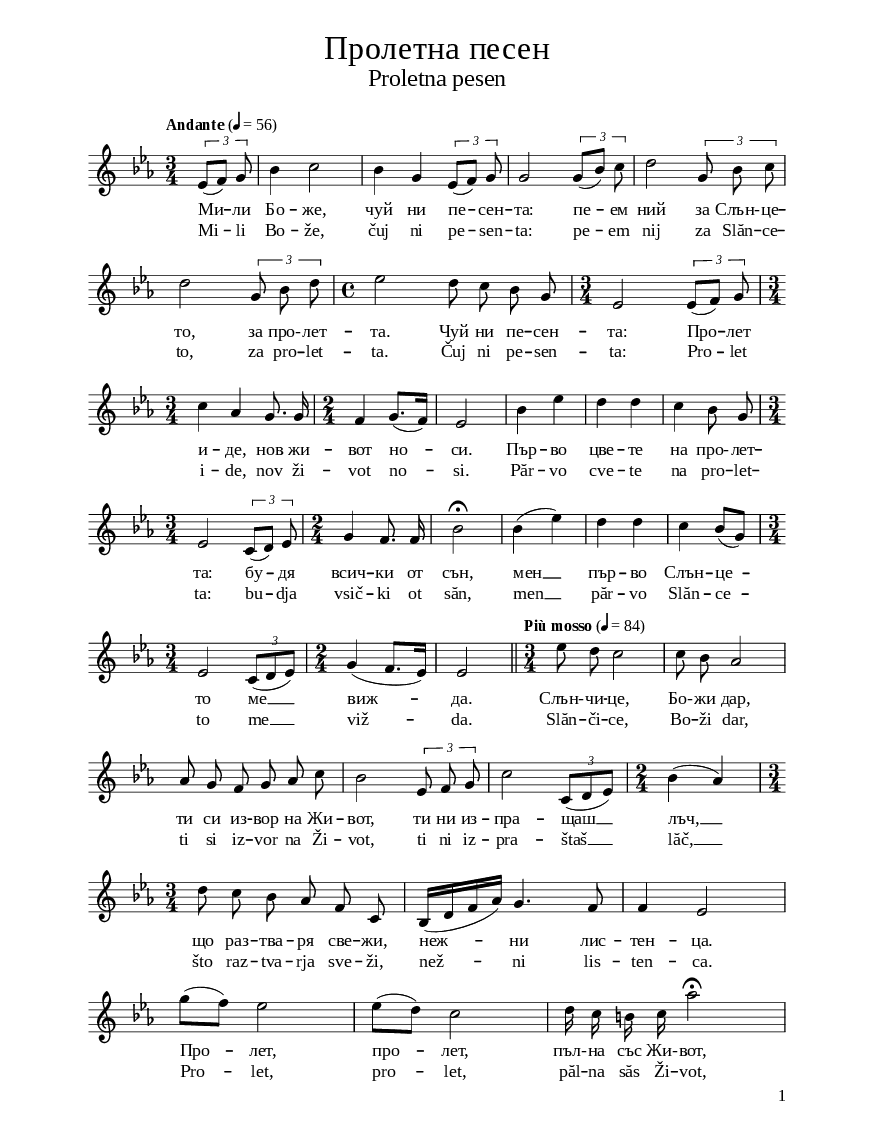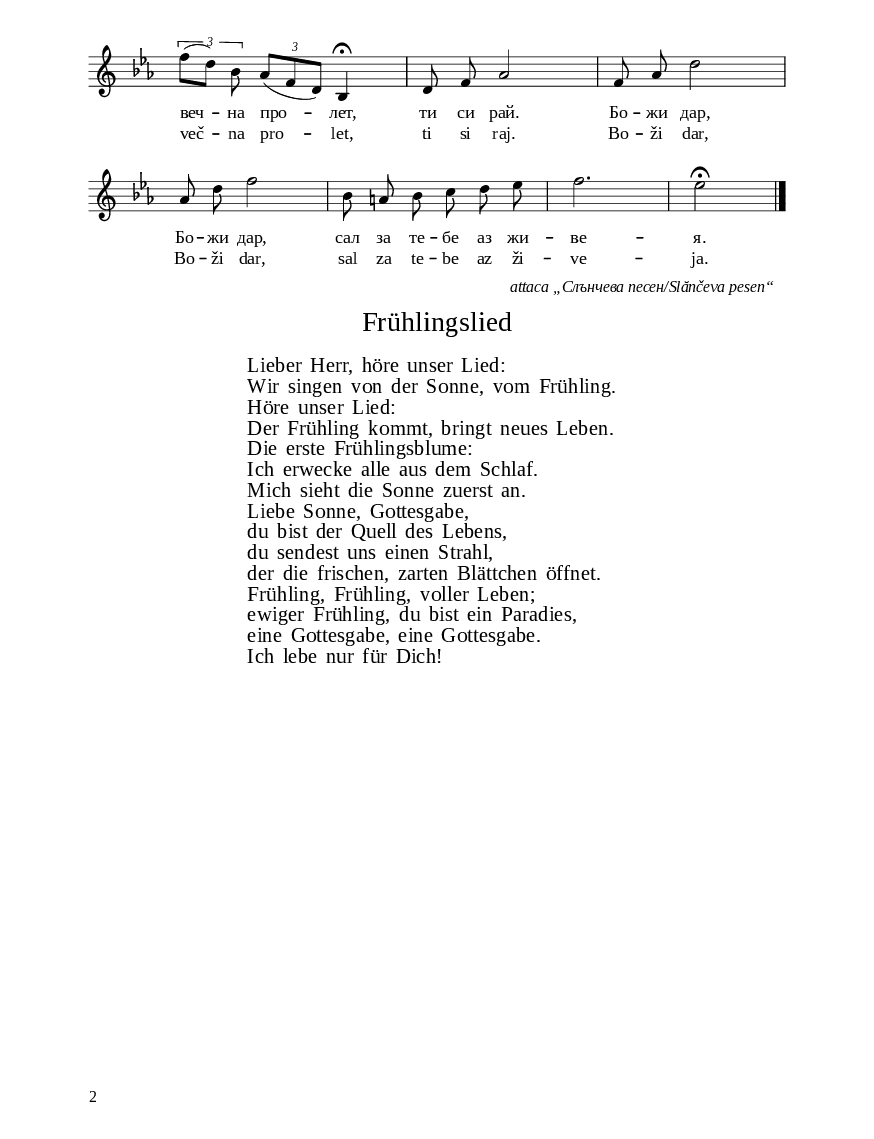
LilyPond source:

\version "2.24.2"

\include "include/globals.ily"

\bookpart {
  \label #'ref124
  \tocItem \markup "Пролетна песен – Proletna pesen"
  \include "include/bookpart-paper.ily"
  \score {
    \include "include/score-layout.ily"

    \new Voice \relative c' {
      \clef treble
      \key es \major
      \time 3/4
      \tempoFunc "Andante" 4 "56"
      \autoBeamOff
      \partial 4
      \times 2/3 { es8 ( [  f8 ) ] g8 } | % 2
      bes4c2 | % 3
      bes4  g4
      \times 2/3  {
        es8 ( [  f8 ) ] g8
      }
      | % 4
      g2
      \times 2/3  {
        g8 ( [  bes8 ) ] c8
      }
      | % 5
      d2
      \tupletUp \times 2/3  {
        g,8   bes8  c8
      }
      \break
      | % 6
      d2
      \times 2/3  {
        g,8 bes8 d8
      }
      | % 7
      \time 4/4
      es2 d8 c8 bes8
      g8 | % 8
      \time 3/4  | % 8
      es2
      \times 2/3  {
        es8 ( [  f8 ) ] g8
      }
      | \time 3/4 % 9

      \break
      c4  as4  g8.  g16 |

      \time 2/4  |
      f4  g8. ( [  f16 ) ] | % 11
      es2 | % 12
      bes'4 es4  | % 13
      d4 d4 | % 14
      c4 bes8  g8 \break  | % 15
      \time 3/4  | % 15
      es2
      \times 2/3  {
        c8 ( [  d8 ) ] es8
      }
      | % 16
      \time 2/4  | % 16
      g4  f8.  f16 | % 17
      bes2 ^\fermata | % 18
      bes4 (es4 ) | % 19
      d4 d4 |
      c4  bes8 ( [  g8 ) ] \break | % 21
      \time 3/4  | % 21
      es2
      \times 2/3  {
        c8 ( [  d8  es8 ) ]
      }
      | % 22
      \time 2/4  | % 22
      g4 (  f8. [  es16 ) ] | % 23
      es2 \bar "||"
      \time 3/4  | % 24
      \tempoFunc "Più mosso" 4 "84" | % 24
      es'8 d8 c2 | % 25
      c8 bes8  as2 \break | % 26
      as8  g8  f8  g8  as8
      c8| % 27
      bes2
      \times 2/3  {
        es,8   f8  g8
      }
      | % 28
      c2
      \times 2/3  {
        c,8 ( [  d8  es8 ) ]
      }
      | % 29
      \time 2/4 bes'4 (  as4 ) | \break
      \time 3/4
      d8c8
      bes8  as8  f8  c8  bes16 (
      [  d16  f16  as16 ) ]  % 31
      g4.  f8  f4  % 32
      es2  | \break % 33
      g'8 ( [f8 ) ] es2 |  % 34
      es8 ( [d8 ) ]c2 | % 35
      d16 c16 b16 c16
      as'2 ^\fermata | \break  % 36
      \times 2/3  {
        f8 ( [d8 ) ] bes8
      }
      \times 2/3  {
        as8 ( [  f8  d8 ) ]
      }
      bes4 ^\fermata | % 37
      d8 f8 as2  | % 38
      f8 as8  d2 \break | % 39
      as8  d8  f2 |
      bes,8 a8  bes8  c8
      d8  es8 | % 41
      f2. | % 42
      es2 \fermata \bar "|."

    }

    \addlyrics {
      Ми  -- ли Бо -- же, чуй ни пе
      -- сен -- та: пе -- ем ний
      за "Слън-" -- це -- то, за "про-" -- лет
      -- та. Чуй ни пе -- сен -- та: Про
      -- лет и -- де, нов жи -- вот но
      -- си. Пър -- во цве -- те на
      "про-" -- лет -- та: бу  -- дя всич
      -- ки от сън, мен __  пър -- во
      Слън -- це -- то ме  __ виж
      --  да. "Слън-" -- чи -- це, "Бо-" --
      жи дар, ти си из -- вор на Жи --
      вот, ти ни из -- пра -- щаш __
      лъч, __ що раз -- тва -- ря све --
      жи, неж --   ни лис -- тен
      -- ца. Про -- лет, про -- лет,
      "пъл-" -- на със "Жи-" -- вот, веч  --
      на про --  лет, ти си рай.
      Бо -- жи дар, Бо -- жи дар, сал
      за те -- бе аз жи -- ве -- я.}
     \addlyrics {
      Mi  -- li Bo -- že, čuj ni pe
      -- sen -- ta: pe -- em nij
      za Slăn -- ce -- to, za pro -- let
      -- ta. Čuj ni pe -- sen -- ta: Pro
      -- let i -- de, nov ži -- vot no
      -- si. Păr -- vo cve -- te na
      pro -- let -- ta: bu  -- dja vsič
      -- ki ot săn, men __ păr -- vo
      Slăn -- ce -- to me __ viž
      --  da. Slăn -- či -- ce, Bo --
      ži dar, ti si iz -- vor na Ži --
      vot, ti ni iz -- pra -- štaš __
      lăč, __ što raz -- tva -- rja sve --
      ži, než --   ni lis -- ten
      -- ca. Pro -- let, pro -- let,
      păl -- na săs Ži -- vot, več  --
      na pro --  let, ti si raj.
      Bo -- ži dar, Bo -- ži dar, sal
      za te -- be az ži -- ve -- ja.}

      \header {
        title = \titleFunc "Пролетна песен" "Proletna pesen"
      }

      \midi{}

    } % score

    \markup \italic \dc-one-nobold "attaca „Слънчева песен/Slănčeva pesen“"
    

    % include foreign translation(s) of the song
    \version "2.24.2"

\markup \fill-line { \fontsize #deTitleFontSize "Frühlingslied" }
\markup \null
\markup \null
\markup \fontsize #deCoupletFontSize {
  \hspace #14
  \override #`(baseline-skip . ,deCoupletBaselineSkip)

  \column {
   

    \line { " " Lieber Herr, höre unser Lied:  }

    \line { " " Wir singen von der Sonne, vom Frühling. }

    \line { " " Höre unser Lied: }

    \line { " " Der Frühling kommt, bringt neues Leben.  }

    \line { " " Die erste Frühlingsblume:   }

    \line { " " Ich erwecke alle aus dem Schlaf.  }

    \line { " " Mich sieht die Sonne zuerst an. }

    \line { " " Liebe Sonne, Gottesgabe,  }

    \line { " " du bist der Quell des Lebens,  }

    \line { " " du sendest uns einen Strahl,  }

    \line { " " der die frischen, zarten Blättchen öffnet. }

    \line { " " Frühling, Frühling, voller Leben;  }

    \line { " " ewiger Frühling, du bist ein Paradies,  }

    \line { " " eine Gottesgabe, eine Gottesgabe. }

    \line { " " Ich lebe nur für Dich! }

  }
}


  } % bookpart
